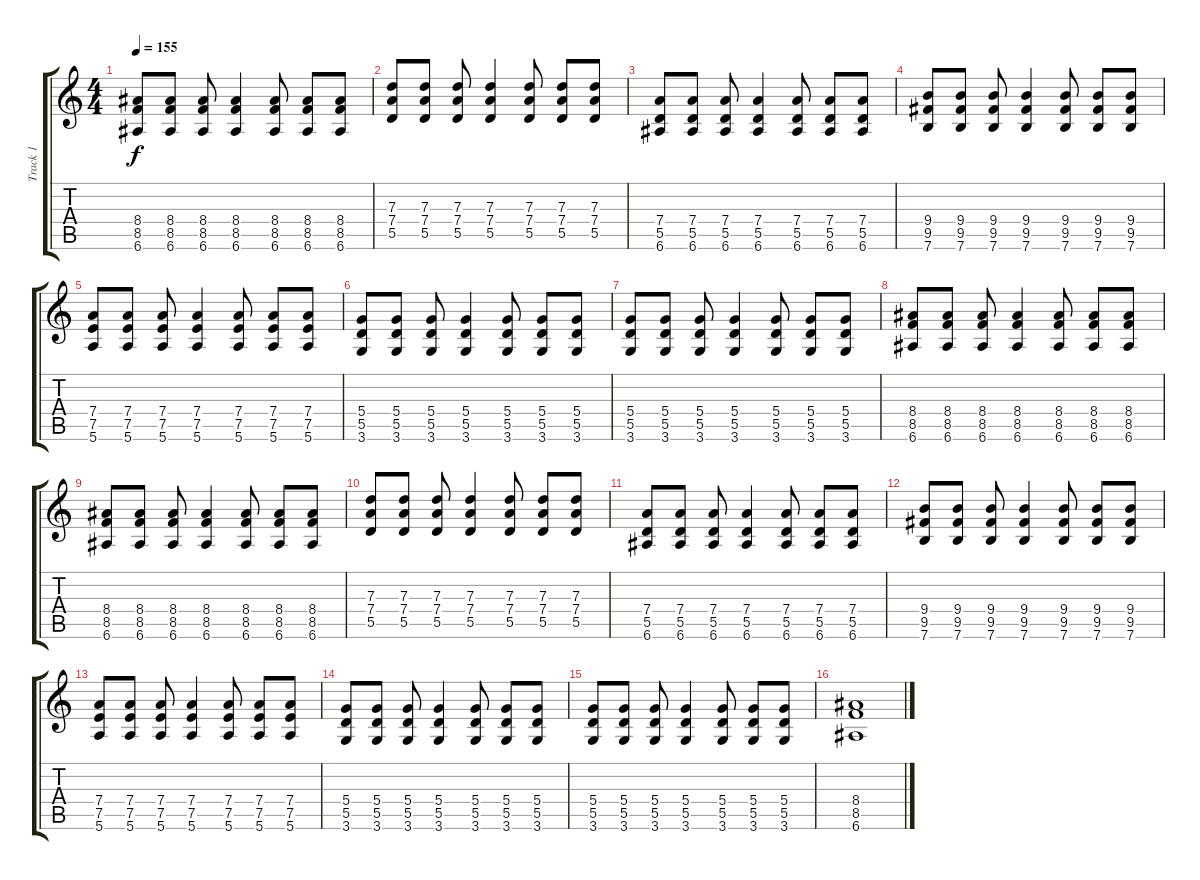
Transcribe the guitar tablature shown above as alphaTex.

\track ("Track 1" "Track 1") {instrument acousticguitarsteel}
\staff {score tabs}
\tuning (E4 B3 G3 D3 A2 E2) {hide}
\ts (4 4)
\tempo 155
\clef g2
\ks c
(8.4 8.5 6.6).8{dy f} (8.4 8.5 6.6).8 (8.4 8.5 6.6).8 (8.4 8.5 6.6).4 (8.4 8.5 6.6).8 (8.4 8.5 6.6).8 (8.4 8.5 6.6).8 |
(7.3 7.4 5.5).8 (7.3 7.4 5.5).8 (7.3 7.4 5.5).8 (7.3 7.4 5.5).4 (7.3 7.4 5.5).8 (7.3 7.4 5.5).8 (7.3 7.4 5.5).8 |
(7.4 5.5 6.6).8 (7.4 5.5 6.6).8 (7.4 5.5 6.6).8 (7.4 5.5 6.6).4 (7.4 5.5 6.6).8 (7.4 5.5 6.6).8 (7.4 5.5 6.6).8 |
(9.4 9.5 7.6).8 (9.4 9.5 7.6).8 (9.4 9.5 7.6).8 (9.4 9.5 7.6).4 (9.4 9.5 7.6).8 (9.4 9.5 7.6).8 (9.4 9.5 7.6).8 |
(7.4 7.5 5.6).8 (7.4 7.5 5.6).8 (7.4 7.5 5.6).8 (7.4 7.5 5.6).4 (7.4 7.5 5.6).8 (7.4 7.5 5.6).8 (7.4 7.5 5.6).8 |
(5.4 5.5 3.6).8 (5.4 5.5 3.6).8 (5.4 5.5 3.6).8 (5.4 5.5 3.6).4 (5.4 5.5 3.6).8 (5.4 5.5 3.6).8 (5.4 5.5 3.6).8 |
(5.4 5.5 3.6).8 (5.4 5.5 3.6).8 (5.4 5.5 3.6).8 (5.4 5.5 3.6).4 (5.4 5.5 3.6).8 (5.4 5.5 3.6).8 (5.4 5.5 3.6).8 |
(8.4 8.5 6.6).8 (8.4 8.5 6.6).8 (8.4 8.5 6.6).8 (8.4 8.5 6.6).4 (8.4 8.5 6.6).8 (8.4 8.5 6.6).8 (8.4 8.5 6.6).8 |
(8.4 8.5 6.6).8 (8.4 8.5 6.6).8 (8.4 8.5 6.6).8 (8.4 8.5 6.6).4 (8.4 8.5 6.6).8 (8.4 8.5 6.6).8 (8.4 8.5 6.6).8 |
(7.3 7.4 5.5).8 (7.3 7.4 5.5).8 (7.3 7.4 5.5).8 (7.3 7.4 5.5).4 (7.3 7.4 5.5).8 (7.3 7.4 5.5).8 (7.3 7.4 5.5).8 |
(7.4 5.5 6.6).8 (7.4 5.5 6.6).8 (7.4 5.5 6.6).8 (7.4 5.5 6.6).4 (7.4 5.5 6.6).8 (7.4 5.5 6.6).8 (7.4 5.5 6.6).8 |
(9.4 9.5 7.6).8 (9.4 9.5 7.6).8 (9.4 9.5 7.6).8 (9.4 9.5 7.6).4 (9.4 9.5 7.6).8 (9.4 9.5 7.6).8 (9.4 9.5 7.6).8 |
(7.4 7.5 5.6).8 (7.4 7.5 5.6).8 (7.4 7.5 5.6).8 (7.4 7.5 5.6).4 (7.4 7.5 5.6).8 (7.4 7.5 5.6).8 (7.4 7.5 5.6).8 |
(5.4 5.5 3.6).8 (5.4 5.5 3.6).8 (5.4 5.5 3.6).8 (5.4 5.5 3.6).4 (5.4 5.5 3.6).8 (5.4 5.5 3.6).8 (5.4 5.5 3.6).8 |
(5.4 5.5 3.6).8 (5.4 5.5 3.6).8 (5.4 5.5 3.6).8 (5.4 5.5 3.6).4 (5.4 5.5 3.6).8 (5.4 5.5 3.6).8 (5.4 5.5 3.6).8 |
(8.4 8.5 6.6).1
